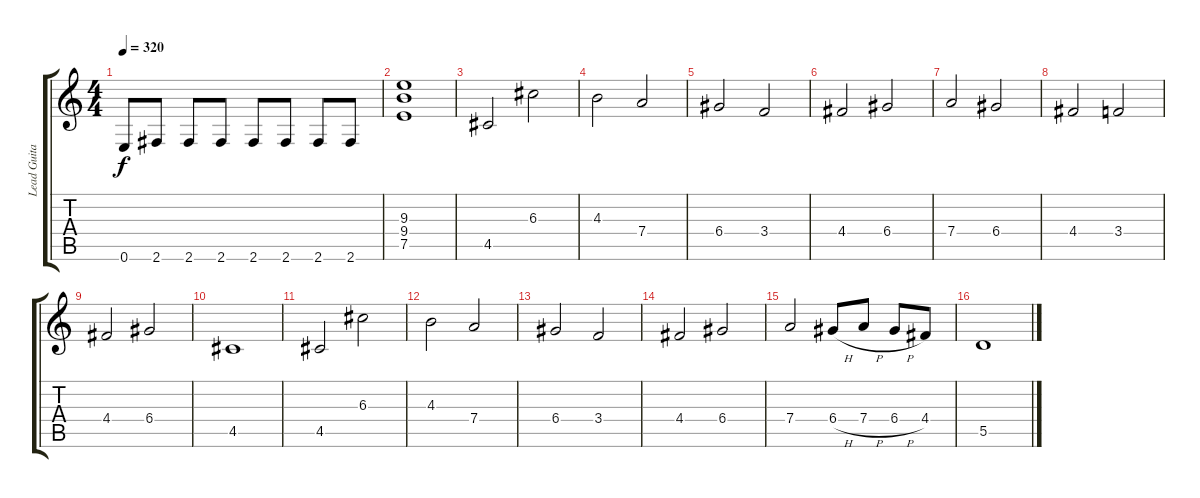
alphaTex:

\track ("Lead Guitar" "Lead Guita") {instrument distortionguitar}
\staff {score tabs}
\tuning (E4 B3 G3 D3 A2 E2) {hide}
\ts (4 4)
\tempo 320
\clef g2
\ks c
0.6.8{dy f} 2.6.8 2.6.8 2.6.8 2.6.8 2.6.8 2.6.8 2.6.8 |
(9.3 9.4 7.5).1 |
4.5.2 6.3.2 |
4.3.2 7.4.2 |
6.4.2 3.4.2 |
4.4.2 6.4.2 |
7.4.2 6.4.2 |
4.4.2 3.4.2 |
4.4.2 6.4.2 |
4.5.1 |
4.5.2 6.3.2 |
4.3.2 7.4.2 |
6.4.2 3.4.2 |
4.4.2 6.4.2 |
7.4.2 6.4{h}.8 7.4{h}.8 6.4{h}.8 4.4.8 |
5.5.1
